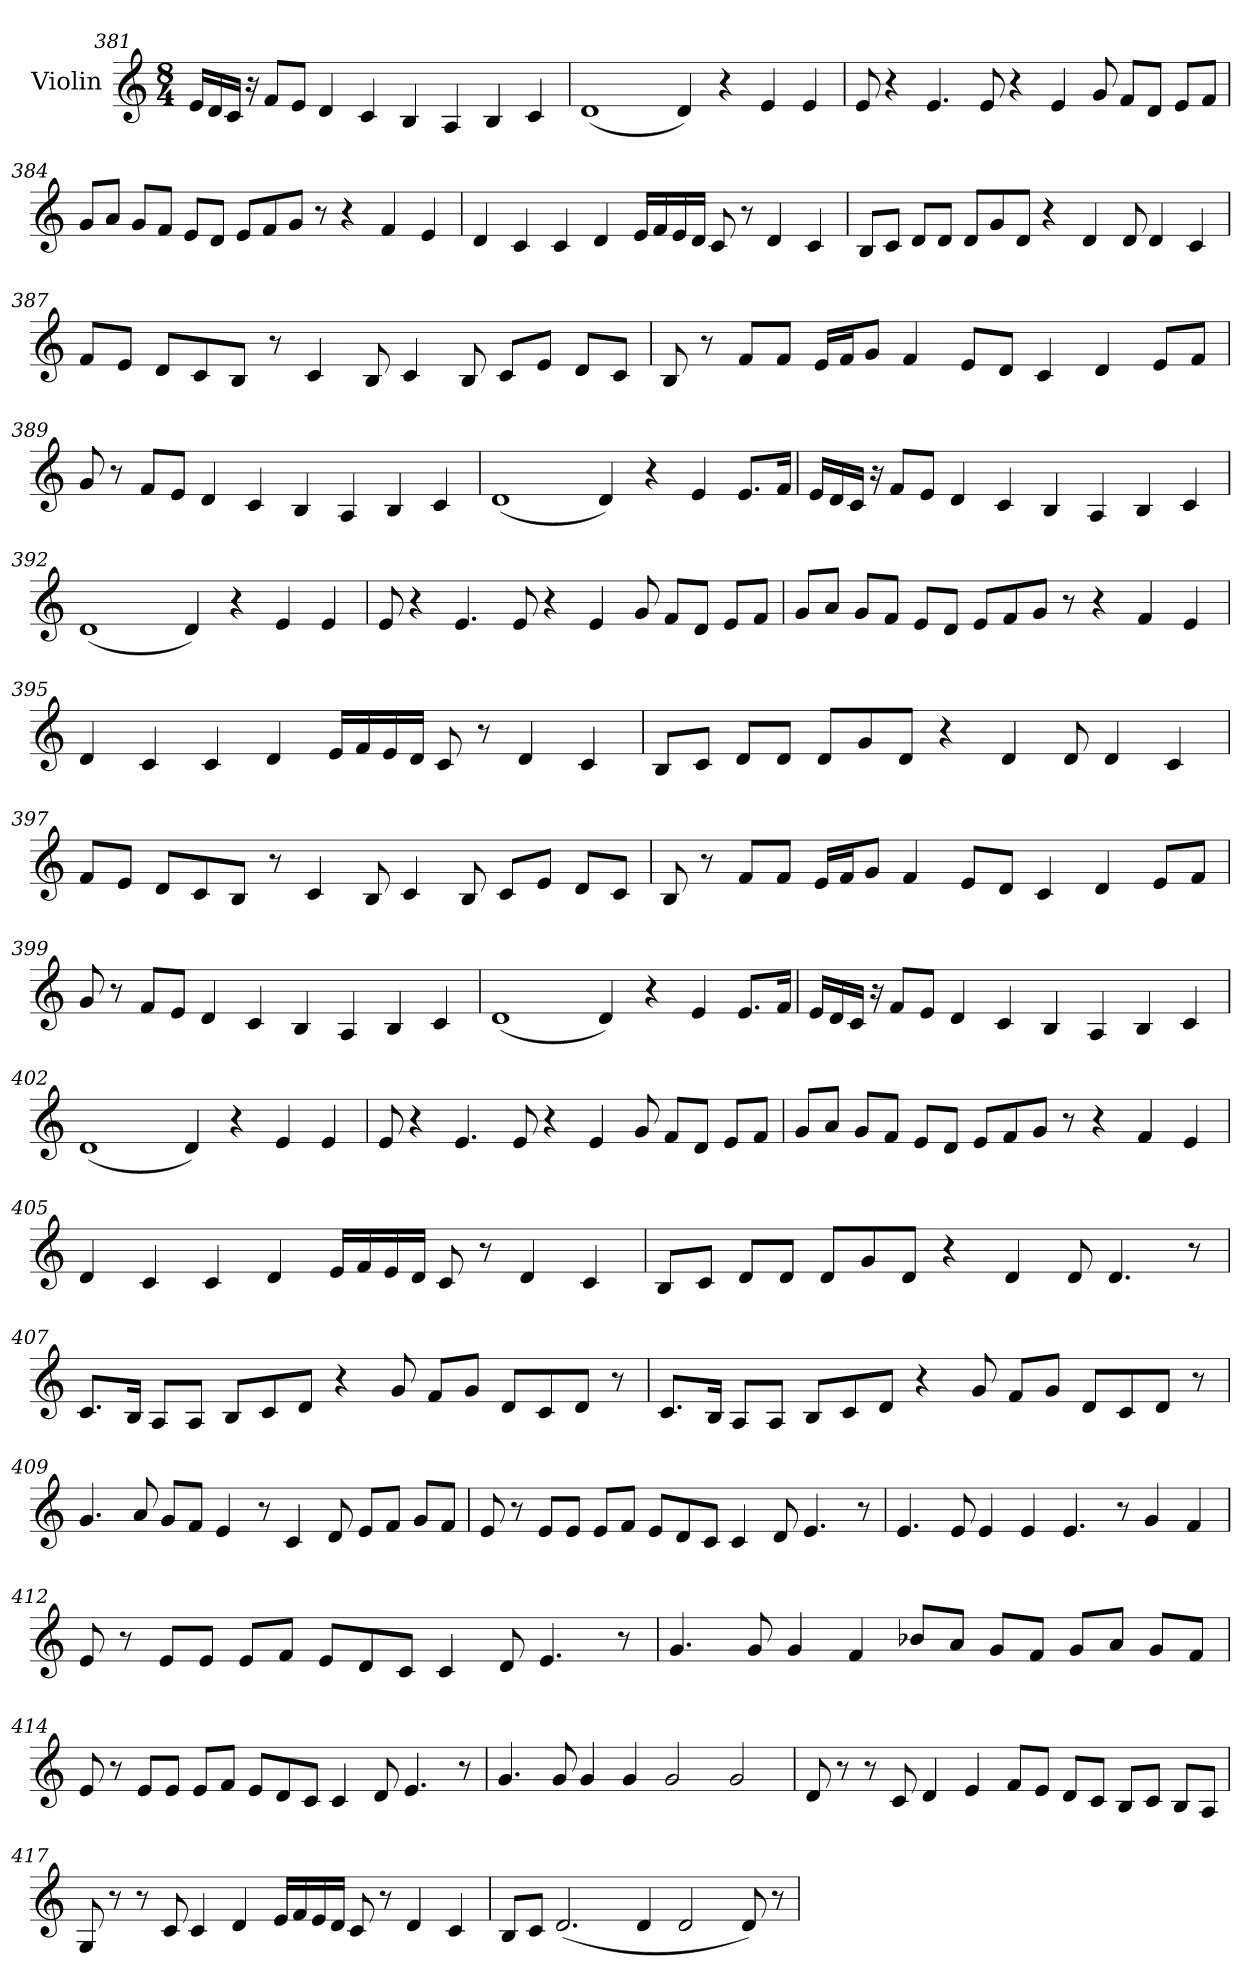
**kern
*part1
*staff1
*I"Violin
*clefG2
*k[]
*C:
*M8/4
=381
16e/LL
16d/
16c/JJ
16r
8f/L
8e/J
4d/
4c/
4B/
4A/
4B/
4c/
!!LO:PB:g=z
=382
(1d
4d/)
4r
4e/
4e/
!!LO:PB:g=z
=383
8e/
4r
4.e/
8e/
4r
4e/
8g/
8f/L
8d/J
8e/L
8f/J
=384
8g/L
8a/J
8g/L
8f/J
8e/L
8d/J
8e/L
8f/
8g/J
8r
4r
4f/
4e/
!!LO:PB:g=z
=385
4d/
4c/
4c/
4d/
16e/LL
16f/
16e/
16d/JJ
8c/
8r
4d/
4c/
!!LO:PB:g=z
=386
8B/L
8c/J
8d/L
8d/J
8d/L
8g/
8d/J
4r
4d/
8d/
4d/
4c/
!!LO:PB:g=z
=387
8f/L
8e/J
8d/L
8c/
8B/J
8r
4c/
8B/
4c/
8B/
8c/L
8e/J
8d/L
8c/J
!!LO:PB:g=z
=388
8B/
8r
8f/L
8f/J
16e/LL
16f/J
8g/J
4f/
8e/L
8d/J
4c/
4d/
8e/L
8f/J
!!LO:PB:g=z
=389
8g/
8r
8f/L
8e/J
4d/
4c/
4B/
4A/
4B/
4c/
!!LO:PB:g=z
=390
(1d
4d/)
4r
4e/
8.e/L
16f/Jk
=391
16e/LL
16d/
16c/JJ
16r
8f/L
8e/J
4d/
4c/
4B/
4A/
4B/
4c/
=392
(1d
4d/)
4r
4e/
4e/
!!LO:PB:g=z
=393
8e/
4r
4.e/
8e/
4r
4e/
8g/
8f/L
8d/J
8e/L
8f/J
=394
8g/L
8a/J
8g/L
8f/J
8e/L
8d/J
8e/L
8f/
8g/J
8r
4r
4f/
4e/
!!LO:PB:g=z
=395
4d/
4c/
4c/
4d/
16e/LL
16f/
16e/
16d/JJ
8c/
8r
4d/
4c/
!!LO:PB:g=z
=396
8B/L
8c/J
8d/L
8d/J
8d/L
8g/
8d/J
4r
4d/
8d/
4d/
4c/
!!LO:PB:g=z
=397
8f/L
8e/J
8d/L
8c/
8B/J
8r
4c/
8B/
4c/
8B/
8c/L
8e/J
8d/L
8c/J
!!LO:PB:g=z
=398
8B/
8r
8f/L
8f/J
16e/LL
16f/J
8g/J
4f/
8e/L
8d/J
4c/
4d/
8e/L
8f/J
!!LO:PB:g=z
=399
8g/
8r
8f/L
8e/J
4d/
4c/
4B/
4A/
4B/
4c/
!!LO:PB:g=z
=400
(1d
4d/)
4r
4e/
8.e/L
16f/Jk
=401
16e/LL
16d/
16c/JJ
16r
8f/L
8e/J
4d/
4c/
4B/
4A/
4B/
4c/
!!LO:PB:g=z
=402
(1d
4d/)
4r
4e/
4e/
!!LO:PB:g=z
=403
8e/
4r
4.e/
8e/
4r
4e/
8g/
8f/L
8d/J
8e/L
8f/J
=404
8g/L
8a/J
8g/L
8f/J
8e/L
8d/J
8e/L
8f/
8g/J
8r
4r
4f/
4e/
!!LO:PB:g=z
=405
4d/
4c/
4c/
4d/
16e/LL
16f/
16e/
16d/JJ
8c/
8r
4d/
4c/
!!LO:PB:g=z
=406
8B/L
8c/J
8d/L
8d/J
8d/L
8g/
8d/J
4r
4d/
8d/
4.d/
8r
!!LO:PB:g=z
=407
8.c/L
16B/Jk
8A/L
8A/J
8B/L
8c/
8d/J
4r
8g/
8f/L
8g/J
8d/L
8c/
8d/J
8r
!!LO:PB:g=z
=408
8.c/L
16B/Jk
8A/L
8A/J
8B/L
8c/
8d/J
4r
8g/
8f/L
8g/J
8d/L
8c/
8d/J
8r
!!LO:PB:g=z
=409
4.g/
8a/
8g/L
8f/J
4e/
8r
4c/
8d/
8e/L
8f/J
8g/L
8f/J
!!LO:PB:g=z
=410
8e/
8r
8e/L
8e/J
8e/L
8f/J
8e/L
8d/
8c/J
4c/
8d/
4.e/
8r
=411
4.e/
8e/
4e/
4e/
4.e/
8r
4g/
4f/
!!LO:PB:g=z
=412
8e/
8r
8e/L
8e/J
8e/L
8f/J
8e/L
8d/
8c/J
4c/
8d/
4.e/
8r
!!LO:PB:g=z
=413
4.g/
8g/
4g/
4f/
8b-X/L
8a/J
8g/L
8f/J
8g/L
8a/J
8g/L
8f/J
!!LO:PB:g=z
=414
8e/
8r
8e/L
8e/J
8e/L
8f/J
8e/L
8d/
8c/J
4c/
8d/
4.e/
8r
!!LO:PB:g=z
=415
4.g/
8g/
4g/
4g/
2g/
2g/
!!LO:PB:g=z
=416
8d/
8r
8r
8c/
4d/
4e/
8f/L
8e/J
8d/L
8c/J
8B/L
8c/J
8B/L
8A/J
!!LO:PB:g=z
=417
8G/
8r
8r
8c/
4c/
4d/
16e/LL
16f/
16e/
16d/JJ
8c/
8r
4d/
4c/
!!LO:PB:g=z
=418
8B/L
8c/J
(2.d/
4d/
2d/
8d/)
8r
=
*-
